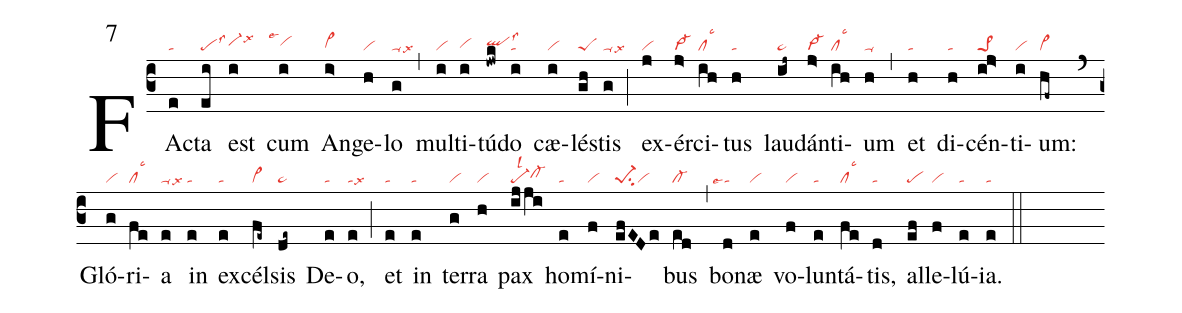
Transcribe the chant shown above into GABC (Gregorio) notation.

mode: 7;
nabc-lines: 1;
%%
(c3)
FA(e|ta)cta(ei|pelss3) est(i|vi-hhlsx6) cum(i|```vihhlse1) An(i>|vi>hg)ge(h|vi)lo(g|ta-lsx6) (,)
mul(i|vi)ti(i|vihg)tú(jwk|qlhhlss3)do(i|ta) cæ(i|vi)lé(gh|peS)stis(g|ta-lsx6) (;)
ex(j|vi)ér(j>|vi->)ci(ih|cllsc3)tus(h|ta) lau(ij~|ta>)dán(j>|vi->)ti(ih|cllsc3)um(h|ta-) (,)
et(h|ta) di(h|ta)cén(ij>|pe>1)ti(i|vi)um:(hf~|vi>) (`)
Gló(g|vi)ri(fe|cllsc3)a(e|ta-lsx6) in(e|ta) ex(e|ta)cél(fe~|vi>)sis(de~|ta>) De(e|ta)o,(e|talsx6) (;)
et(e|ta) in(e|ta) ter(g|vi)ra(h|vi) pax(ijji|pe-lsl2cl-hh) ho(e|ta)mí(f|vi)ni(efEDe|pe-1su2vi)bus(ed|cl-) (,)
bo(d|```talse4)næ(e|vi) vo(f|vi)lun(e|ta)tá(fe|cllsc3)tis,(d|ta) al(ef|pe)le(f|vi)lú(e|ta)ia.(e|ta) (::)
